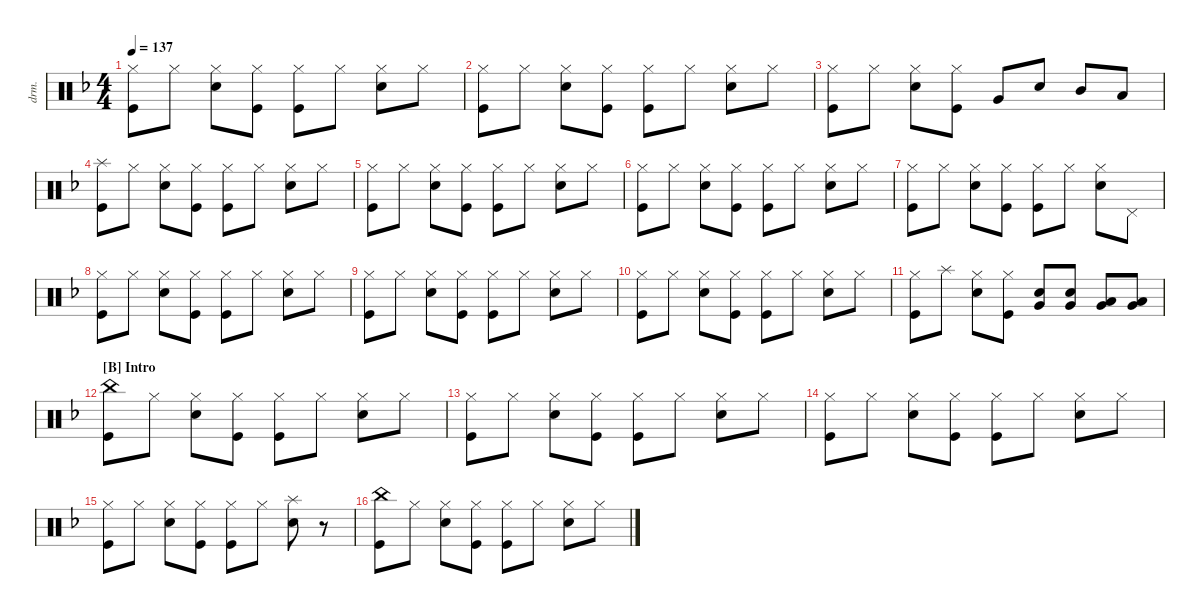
\defaultSystemsLayout 4
\hideDynamics
\bracketExtendMode nobrackets
\otherSystemsTrackNameOrientation horizontal
\track ("Drumkit" "drm.") {defaultSystemsLayout 4 instrument percussion}
\staff {score}
\articulation defaults
\ts (4 4)
\tempo 137
\clef neutral
\ks f
("Kick (hit)" "Hi-Hat (closed)").8{dy mf} "Hi-Hat (closed)".8 ("Hi-Hat (closed)" "Snare (hit) 2").8 ("Hi-Hat (closed)" "Kick (hit)").8 ("Hi-Hat (closed)" "Kick (hit)").8 "Hi-Hat (closed)".8 ("Hi-Hat (closed)" "Snare (hit) 2").8 "Hi-Hat (closed)".8 |
("Kick (hit)" "Hi-Hat (closed)").8 "Hi-Hat (closed)".8 ("Hi-Hat (closed)" "Snare (hit) 2").8 ("Hi-Hat (closed)" "Kick (hit)").8 ("Hi-Hat (closed)" "Kick (hit)").8 "Hi-Hat (closed)".8 ("Hi-Hat (closed)" "Snare (hit) 2").8 "Hi-Hat (closed)".8 |
("Kick (hit)" "Hi-Hat (closed)").8 "Hi-Hat (closed)".8 ("Hi-Hat (closed)" "Snare (hit) 2").8 ("Hi-Hat (closed)" "Kick (hit)").8 "Very Low Tom (hit)".8 "Snare (hit) 2".8 "Mid Tom (hit)".8 "Low Tom (hit)".8 |
("Kick (hit)" "Splash (hit)").8 "Hi-Hat (closed)".8 ("Hi-Hat (closed)" "Snare (hit) 2").8 ("Hi-Hat (closed)" "Kick (hit)").8 ("Hi-Hat (closed)" "Kick (hit)").8 "Hi-Hat (closed)".8 ("Hi-Hat (closed)" "Snare (hit) 2").8 "Hi-Hat (closed)".8 |
("Kick (hit)" "Hi-Hat (closed)").8 "Hi-Hat (closed)".8 ("Hi-Hat (closed)" "Snare (hit) 2").8 ("Hi-Hat (closed)" "Kick (hit)").8 ("Hi-Hat (closed)" "Kick (hit)").8 "Hi-Hat (closed)".8 ("Hi-Hat (closed)" "Snare (hit) 2").8 "Hi-Hat (closed)".8 |
("Kick (hit)" "Hi-Hat (closed)").8 "Hi-Hat (closed)".8 ("Hi-Hat (closed)" "Snare (hit) 2").8 ("Hi-Hat (closed)" "Kick (hit)").8 ("Hi-Hat (closed)" "Kick (hit)").8 "Hi-Hat (closed)".8 ("Hi-Hat (closed)" "Snare (hit) 2").8 "Hi-Hat (closed)".8 |
("Kick (hit)" "Hi-Hat (closed)").8 "Hi-Hat (closed)".8 ("Hi-Hat (closed)" "Snare (hit) 2").8 ("Hi-Hat (closed)" "Kick (hit)").8 ("Hi-Hat (closed)" "Kick (hit)").8 "Hi-Hat (closed)".8 ("Hi-Hat (closed)" "Snare (hit) 2").8 "Pedal Hi-Hat (hit)".8 |
("Kick (hit)" "Hi-Hat (closed)").8 "Hi-Hat (closed)".8 ("Hi-Hat (closed)" "Snare (hit) 2").8 ("Hi-Hat (closed)" "Kick (hit)").8 ("Hi-Hat (closed)" "Kick (hit)").8 "Hi-Hat (closed)".8 ("Hi-Hat (closed)" "Snare (hit) 2").8 "Hi-Hat (closed)".8 |
("Kick (hit)" "Hi-Hat (closed)").8 "Hi-Hat (closed)".8 ("Hi-Hat (closed)" "Snare (hit) 2").8 ("Hi-Hat (closed)" "Kick (hit)").8 ("Hi-Hat (closed)" "Kick (hit)").8 "Hi-Hat (closed)".8 ("Hi-Hat (closed)" "Snare (hit) 2").8 "Hi-Hat (closed)".8 |
("Kick (hit)" "Hi-Hat (closed)").8 "Hi-Hat (closed)".8 ("Hi-Hat (closed)" "Snare (hit) 2").8 ("Hi-Hat (closed)" "Kick (hit)").8 ("Hi-Hat (closed)" "Kick (hit)").8 "Hi-Hat (closed)".8 ("Hi-Hat (closed)" "Snare (hit) 2").8 "Hi-Hat (closed)".8 |
("Kick (hit)" "Hi-Hat (closed)").8 "Splash (hit)".8 ("Hi-Hat (closed)" "Snare (hit) 2").8 ("Hi-Hat (closed)" "Kick (hit)").8 ("Snare (hit) 2" "Very Low Tom (hit)").8 ("Snare (hit) 2" "Very Low Tom (hit)").8 ("Low Tom (hit)" "Very Low Tom (hit)").8 ("Low Tom (hit)" "Very Low Tom (hit)").8 |
\section ("B" "Intro")
("Kick (hit)" "China (hit)").8 "Hi-Hat (closed)".8 ("Hi-Hat (closed)" "Snare (hit) 2").8 ("Hi-Hat (closed)" "Kick (hit)").8 ("Hi-Hat (closed)" "Kick (hit)").8 "Hi-Hat (closed)".8 ("Hi-Hat (closed)" "Snare (hit) 2").8 "Hi-Hat (closed)".8 |
("Kick (hit)" "Hi-Hat (closed)").8 "Hi-Hat (closed)".8 ("Hi-Hat (closed)" "Snare (hit) 2").8 ("Hi-Hat (closed)" "Kick (hit)").8 ("Hi-Hat (closed)" "Kick (hit)").8 "Hi-Hat (closed)".8 ("Hi-Hat (closed)" "Snare (hit) 2").8 "Hi-Hat (closed)".8 |
("Kick (hit)" "Hi-Hat (closed)").8 "Hi-Hat (closed)".8 ("Hi-Hat (closed)" "Snare (hit) 2").8 ("Hi-Hat (closed)" "Kick (hit)").8 ("Hi-Hat (closed)" "Kick (hit)").8 "Hi-Hat (closed)".8 ("Hi-Hat (closed)" "Snare (hit) 2").8 "Hi-Hat (closed)".8 |
("Kick (hit)" "Hi-Hat (closed)").8 "Hi-Hat (closed)".8 ("Hi-Hat (closed)" "Snare (hit) 2").8 ("Hi-Hat (closed)" "Kick (hit)").8 ("Hi-Hat (closed)" "Kick (hit)").8 "Hi-Hat (closed)".8 ("Snare (hit) 2" "Splash (hit)").8 r.8 |
("Kick (hit)" "China (hit)").8 "Hi-Hat (closed)".8 ("Hi-Hat (closed)" "Snare (hit) 2").8 ("Hi-Hat (closed)" "Kick (hit)").8 ("Hi-Hat (closed)" "Kick (hit)").8 "Hi-Hat (closed)".8 ("Hi-Hat (closed)" "Snare (hit) 2").8 "Hi-Hat (closed)".8
